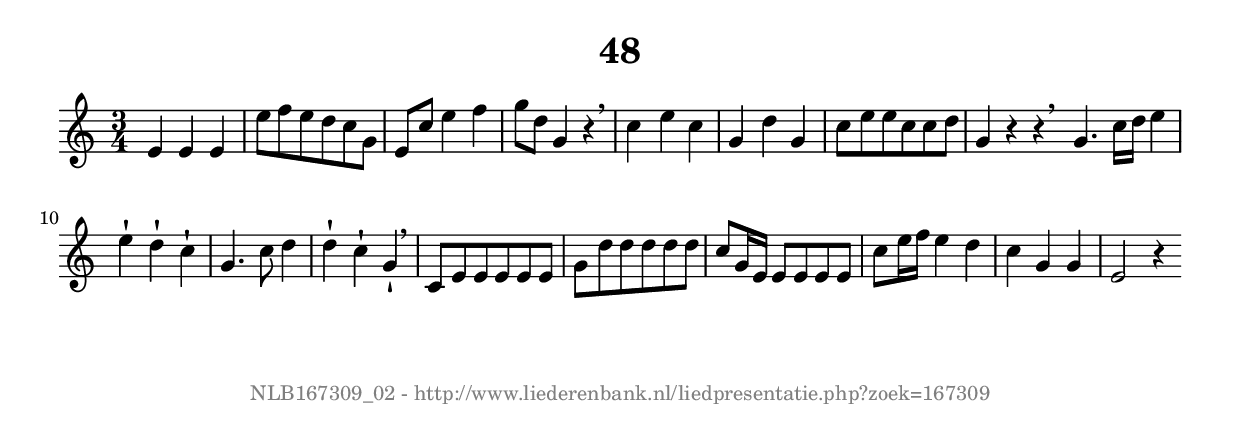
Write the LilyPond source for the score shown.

%
% produced by wce2krn 1.64 (7 June 2014)
%
\version"2.16"
#(append! paper-alist '(("long" . (cons (* 210 mm) (* 2000 mm)))))
#(set-default-paper-size "long")
sb = {\breathe}
mBreak = {\breathe }
bBreak = {\breathe }
x = {\once\override NoteHead #'style = #'cross }
gl=\glissando
itime={\override Staff.TimeSignature #'stencil = ##f }
ficta = {\once\set suggestAccidentals = ##t}
fine = {\once\override Score.RehearsalMark #'self-alignment-X = #1 \mark \markup {\italic{Fine}}}
dc = {\once\override Score.RehearsalMark #'self-alignment-X = #1 \mark \markup {\italic{D.C.}}}
dcf = {\once\override Score.RehearsalMark #'self-alignment-X = #1 \mark \markup {\italic{D.C. al Fine}}}
dcc = {\once\override Score.RehearsalMark #'self-alignment-X = #1 \mark \markup {\italic{D.C. al Coda}}}
ds = {\once\override Score.RehearsalMark #'self-alignment-X = #1 \mark \markup {\italic{D.S.}}}
dsf = {\once\override Score.RehearsalMark #'self-alignment-X = #1 \mark \markup {\italic{D.S. al Fine}}}
dsc = {\once\override Score.RehearsalMark #'self-alignment-X = #1 \mark \markup {\italic{D.S. al Coda}}}
pv = {\set Score.repeatCommands = #'((volta "1"))}
sv = {\set Score.repeatCommands = #'((volta "2"))}
tv = {\set Score.repeatCommands = #'((volta "3"))}
qv = {\set Score.repeatCommands = #'((volta "4"))}
xv = {\set Score.repeatCommands = #'((volta #f))}
\header{ tagline = ""
title = "48"
}
\score {{
\key c \major
\relative g'
{
\set melismaBusyProperties = #'()
\time 3/4
\tempo 4=120
\override Score.MetronomeMark #'transparent = ##t
\override Score.RehearsalMark #'break-visibility = #(vector #t #t #f)
e4 e e e'8 f e d c g e c' e4 f g8 d g,4 r \mBreak \bar "|"
c4 e c g d' g, c8 e e c c d g,4 r r \bar":|:" \bBreak
g4. c16 d e4 e^\staccatissimo d^\staccatissimo c^\staccatissimo g4. c8 d4 d^\staccatissimo c^\staccatissimo g_\staccatissimo \mBreak \bar "|"
c,8 e e e e e g d' d d d d c g16 e e8 e e e c' e16 f e4 d c g g e2 r4 \bar":|"
 }}
 \midi { }
 \layout {
            indent = 0.0\cm
}
}
\markup { \vspace #0 } \markup { \with-color #grey \fill-line { \center-column { \smaller "NLB167309_02 - http://www.liederenbank.nl/liedpresentatie.php?zoek=167309" } } }
